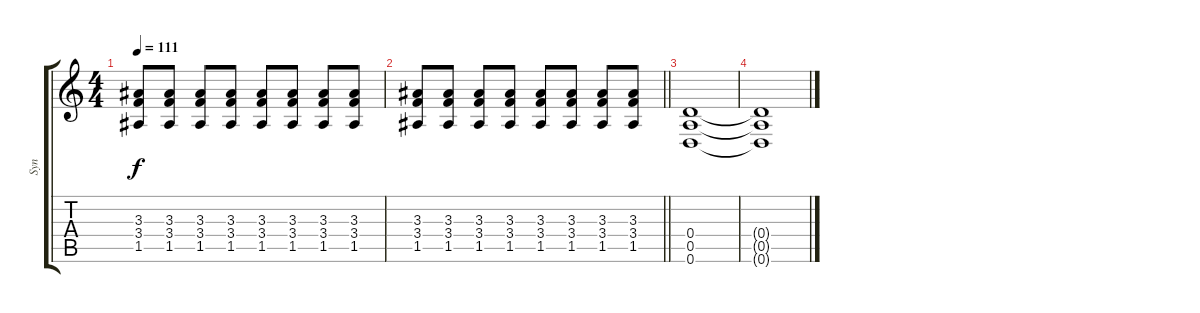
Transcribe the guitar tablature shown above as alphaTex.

\track ("Syn" "Syn") {instrument distortionguitar}
\staff {score tabs}
\tuning (E4 B3 G3 D3 A2 D2) {hide}
\ts (4 4)
\tempo 111
\clef g2
\ks c
(3.3 3.4 1.5).8{dy f} (3.3 3.4 1.5).8 (3.3 3.4 1.5).8 (3.3 3.4 1.5).8 (3.3 3.4 1.5).8 (3.3 3.4 1.5).8 (3.3 3.4 1.5).8 (3.3 3.4 1.5).8 |
\barLineRight lightlight
(3.3 3.4 1.5).8 (3.3 3.4 1.5).8 (3.3 3.4 1.5).8 (3.3 3.4 1.5).8 (3.3 3.4 1.5).8 (3.3 3.4 1.5).8 (3.3 3.4 1.5).8 (3.3 3.4 1.5).8 |
(0.4 0.5 0.6).1 |
(0.4{t} 0.5{t} 0.6{t}).1
